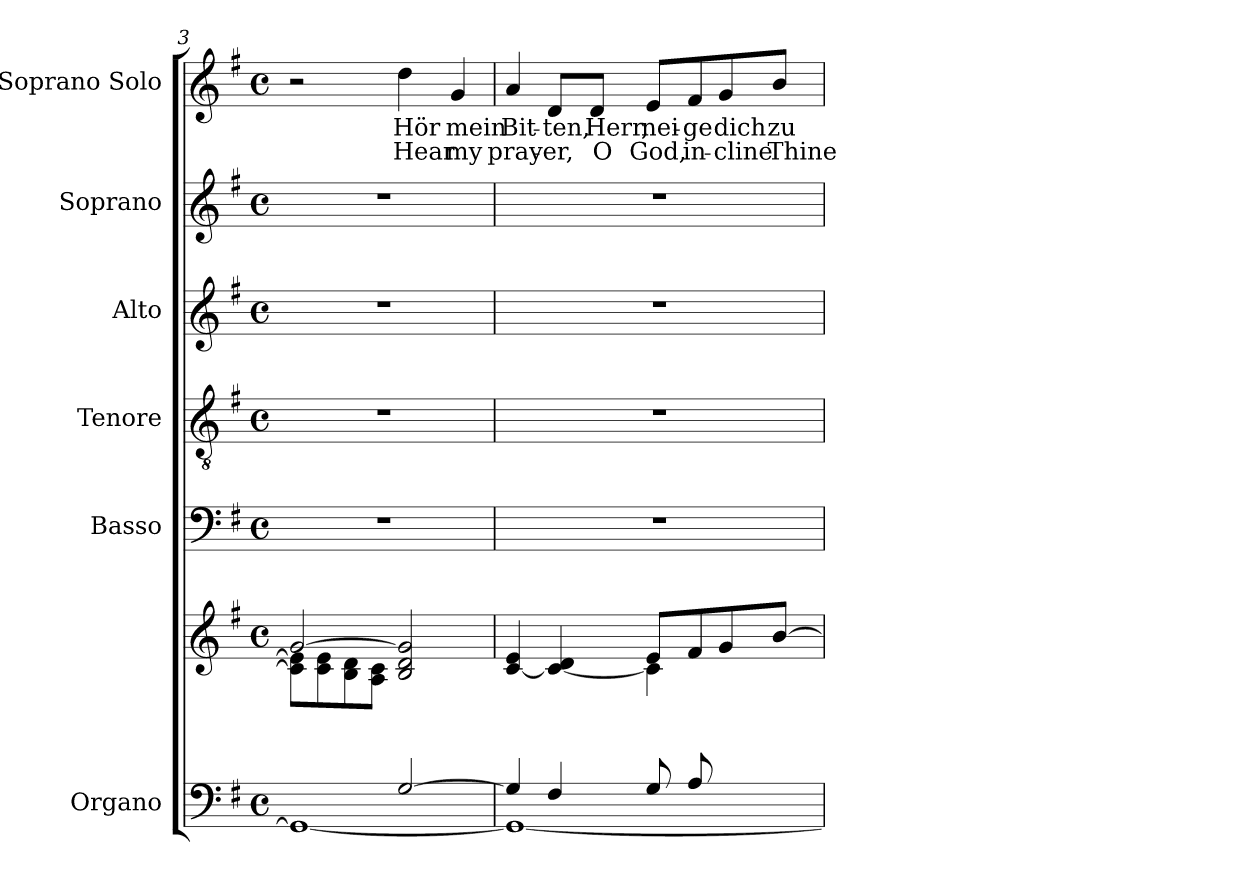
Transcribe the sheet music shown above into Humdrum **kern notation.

**kern	**kern	**kern	**kern	**kern	**kern	**kern	**text	**text
*part6	*part6	*part5	*part4	*part3	*part2	*part1	*part1	*part1
*staff7	*staff6	*staff5	*staff4	*staff3	*staff2	*staff1	*staff1	*staff1
*I"Organo	*	*I"Basso	*I"Tenore	*I"Alto	*I"Soprano	*I"Soprano Solo	*	*
*clefF4	*clefG2	*clefF4	*clefGv2	*clefG2	*clefG2	*clefG2	*	*
*k[f#]	*k[f#]	*k[f#]	*k[f#]	*k[f#]	*k[f#]	*k[f#]	*	*
*M4/4	*M4/4	*M4/4	*M4/4	*M4/4	*M4/4	*M4/4	*	*
*met(c)	*met(c)	*met(c)	*met(c)	*met(c)	*met(c)	*met(c)	*	*
=3	=3	=3	=3	=3	=3	=3	=3	=3
*^	*^	*	*	*	*	*	*	*
2ryy	1GG_	[2g/	8c\] 8e\]L	1r	1r	1r	1r	2r	.	.
.	.	.	8c\ 8e\	.	.	.	.	.	.	.
.	.	.	8B\ 8d\	.	.	.	.	.	.	.
.	.	.	8A\ 8c\J	.	.	.	.	.	.	.
!	!	!	!	!	!	!	!	!	!LO:LY:b	!LO:LY:b
[2G/	.	2B/ 2d/ 2g/]	2ryy	.	.	.	.	4dd\	Hör	Hear
!	!	!	!	!	!	!	!	!	!LO:LY:b	!LO:LY:b
.	.	.	.	.	.	.	.	4g/	mein	my
=4	=4	=4	=4	=4	=4	=4	=4	=4	=4	=4
*	*	*	*^	*	*	*	*	*	*	*
!	!	!	!	!	!	!	!	!	!	!LO:LY:b	!LO:LY:b
4G/]	1GG_	[4c/ 4e/	2reyy	2.ryy	1r	1r	1r	1r	4a/	Bit-	pray-
!	!	!	!	!	!	!	!	!	!	!LO:LY:b	!LO:LY:b
4F#/	.	4c/_ 4d/	.	.	.	.	.	.	8d/L	-ten,	-er,
!	!	!	!	!	!	!	!	!	!	!LO:LY:b	!LO:LY:b
.	.	.	.	.	.	.	.	.	8d/J	Herr,	O
!	!	!	!	!	!	!	!	!	!	!LO:LY:b	!LO:LY:b
(>8G/L	.	8e/L	4c\]	.	.	.	.	.	8e/L	nei-	God,
!	!	!	!	!	!	!	!	!	!	!LO:LY:b	!LO:LY:b
8A/	.	8f#/	.	.	.	.	.	.	8f#/	-ge	in-
!	!	!	!	!	!	!	!	!	!	!LO:LY:b	!LO:LY:b
4ryy	.	8g/	4rcyy	8d\	.	.	.	.	8g/	dich	cline
!	!	!	!	!	!	!	!	!	!	!LO:LY:b	!LO:LY:b
.	.	[8b/J	.	8f#\J)	.	.	.	.	8b/J	zu	Thine
*v	*v	*	*	*	*	*	*	*	*	*	*
*	*v	*v	*v	*	*	*	*	*	*	*
=	=	=	=	=	=	=	=	=
*-	*-	*-	*-	*-	*-	*-	*-	*-
